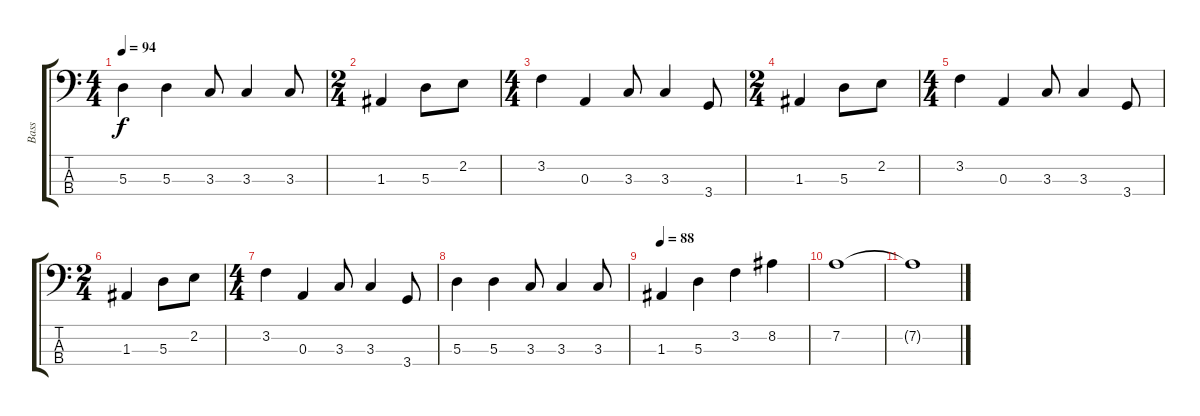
\track ("Bass" "Bass") {instrument electricbassfinger}
\staff {score tabs}
\tuning (G2 D2 A1 E1) {hide}
\ts (4 4)
\tempo 94
\clef f4
\ks c
5.3.4{dy f} 5.3.4 3.3.8 3.3.4 3.3.8 |
\ts (2 4)
1.3.4 5.3.8 2.2.8 |
\ts (4 4)
3.2.4 0.3.4 3.3.8 3.3.4 3.4.8 |
\ts (2 4)
1.3.4 5.3.8 2.2.8 |
\ts (4 4)
3.2.4 0.3.4 3.3.8 3.3.4 3.4.8 |
\ts (2 4)
1.3.4 5.3.8 2.2.8 |
\ts (4 4)
3.2.4 0.3.4 3.3.8 3.3.4 3.4.8 |
5.3.4 5.3.4 3.3.8 3.3.4 3.3.8 |
\tempo 88
1.3.4 5.3.4 3.2.4 8.2.4 |
7.2.1 |
7.2{t}.1
